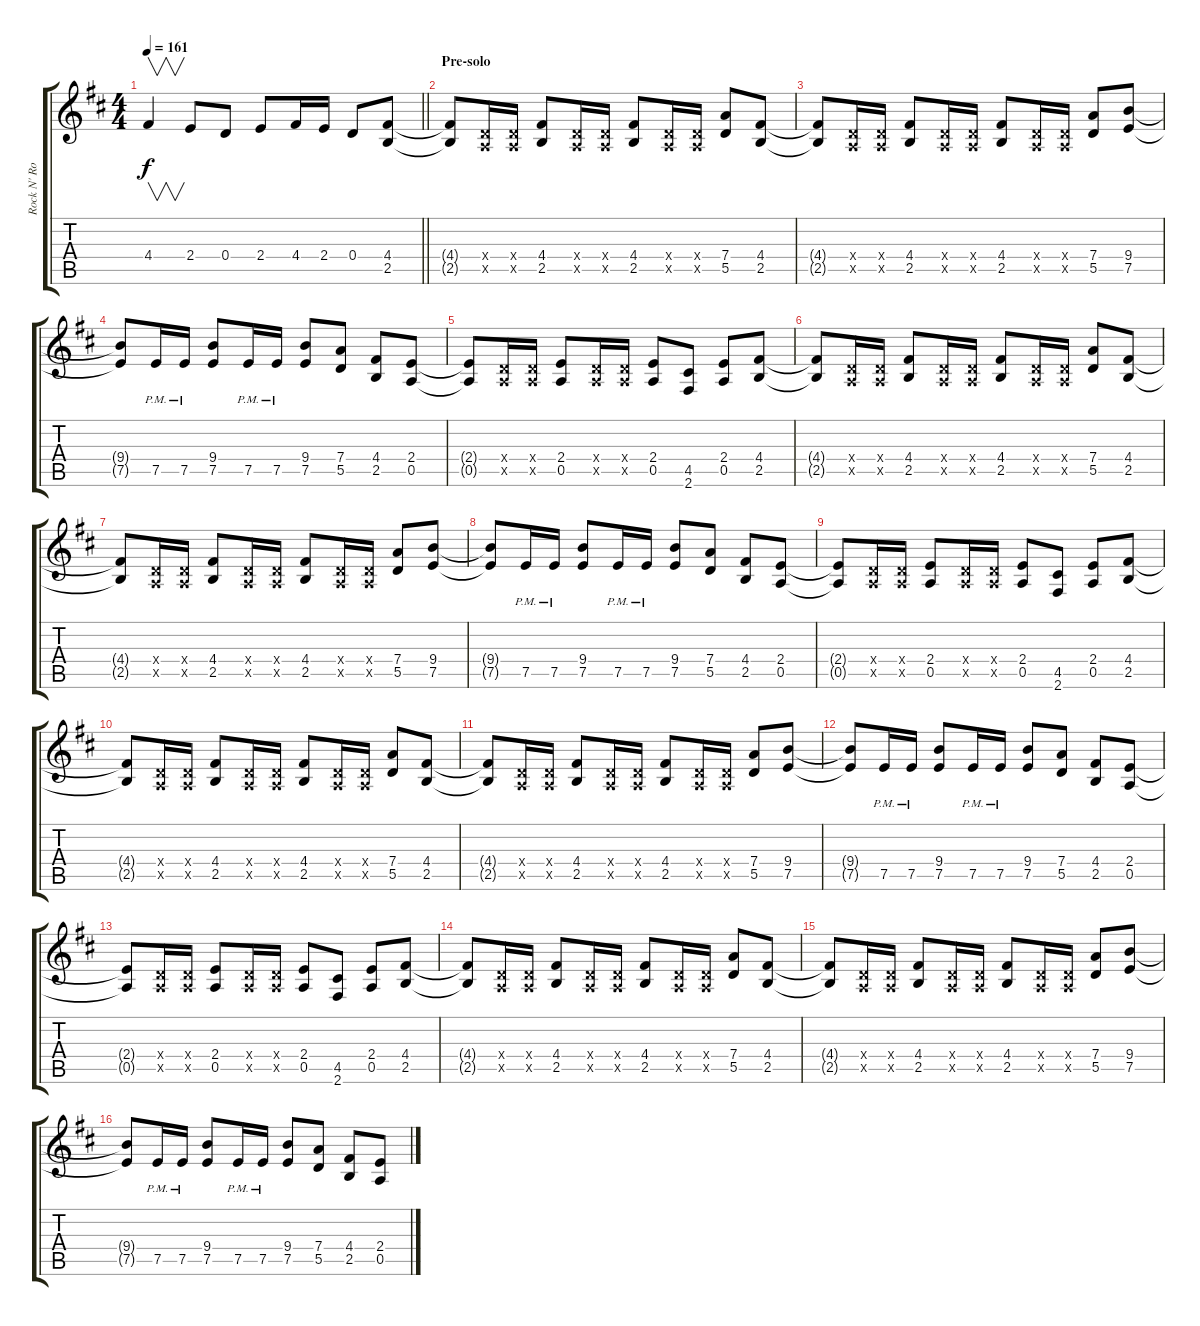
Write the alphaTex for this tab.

\track ("Rock N' Rolf" "Rock N' Ro") {instrument distortionguitar}
\staff {score tabs}
\tuning (E4 B3 G3 D3 A2 E2) {hide}
\ts (4 4)
\tempo 161
\clef g2
\barLineRight lightlight
\ks bminor
4.4{t}.4{v dy f} 2.4.8 0.4.8 2.4.8 4.4.16 2.4.16 0.4.8 (4.4 2.5).8 |
\section ("" "Pre-solo")
(4.4{t} 2.5{t}).8 (0.4{x} 0.5{x}).16 (0.4{x} 0.5{x}).16 (4.4 2.5).8 (0.4{x} 0.5{x}).16 (0.4{x} 0.5{x}).16 (4.4 2.5).8 (0.4{x} 0.5{x}).16 (0.4{x} 0.5{x}).16 (7.4 5.5).8 (4.4 2.5).8 |
(4.4{t} 2.5{t}).8 (0.4{x} 0.5{x}).16 (0.4{x} 0.5{x}).16 (4.4 2.5).8 (0.4{x} 0.5{x}).16 (0.4{x} 0.5{x}).16 (4.4 2.5).8 (0.4{x} 0.5{x}).16 (0.4{x} 0.5{x}).16 (7.4 5.5).8 (9.4 7.5).8 |
(9.4{t} 7.5{t}).8 7.5{pm}.16 7.5{pm}.16 (9.4 7.5).8 7.5{pm}.16 7.5{pm}.16 (9.4 7.5).8 (7.4 5.5).8 (4.4 2.5).8 (2.4 0.5).8 |
(2.4{t} 0.5{t}).8 (0.4{x} 0.5{x}).16 (0.4{x} 0.5{x}).16 (2.4 0.5).8 (0.4{x} 0.5{x}).16 (0.4{x} 0.5{x}).16 (2.4 0.5).8 (4.5 2.6).8 (2.4 0.5).8 (4.4 2.5).8 |
(4.4{t} 2.5{t}).8 (0.4{x} 0.5{x}).16 (0.4{x} 0.5{x}).16 (4.4 2.5).8 (0.4{x} 0.5{x}).16 (0.4{x} 0.5{x}).16 (4.4 2.5).8 (0.4{x} 0.5{x}).16 (0.4{x} 0.5{x}).16 (7.4 5.5).8 (4.4 2.5).8 |
(4.4{t} 2.5{t}).8 (0.4{x} 0.5{x}).16 (0.4{x} 0.5{x}).16 (4.4 2.5).8 (0.4{x} 0.5{x}).16 (0.4{x} 0.5{x}).16 (4.4 2.5).8 (0.4{x} 0.5{x}).16 (0.4{x} 0.5{x}).16 (7.4 5.5).8 (9.4 7.5).8 |
(9.4{t} 7.5{t}).8 7.5{pm}.16 7.5{pm}.16 (9.4 7.5).8 7.5{pm}.16 7.5{pm}.16 (9.4 7.5).8 (7.4 5.5).8 (4.4 2.5).8 (2.4 0.5).8 |
(2.4{t} 0.5{t}).8 (0.4{x} 0.5{x}).16 (0.4{x} 0.5{x}).16 (2.4 0.5).8 (0.4{x} 0.5{x}).16 (0.4{x} 0.5{x}).16 (2.4 0.5).8 (4.5 2.6).8 (2.4 0.5).8 (4.4 2.5).8 |
(4.4{t} 2.5{t}).8 (0.4{x} 0.5{x}).16 (0.4{x} 0.5{x}).16 (4.4 2.5).8 (0.4{x} 0.5{x}).16 (0.4{x} 0.5{x}).16 (4.4 2.5).8 (0.4{x} 0.5{x}).16 (0.4{x} 0.5{x}).16 (7.4 5.5).8 (4.4 2.5).8 |
(4.4{t} 2.5{t}).8 (0.4{x} 0.5{x}).16 (0.4{x} 0.5{x}).16 (4.4 2.5).8 (0.4{x} 0.5{x}).16 (0.4{x} 0.5{x}).16 (4.4 2.5).8 (0.4{x} 0.5{x}).16 (0.4{x} 0.5{x}).16 (7.4 5.5).8 (9.4 7.5).8 |
(9.4{t} 7.5{t}).8 7.5{pm}.16 7.5{pm}.16 (9.4 7.5).8 7.5{pm}.16 7.5{pm}.16 (9.4 7.5).8 (7.4 5.5).8 (4.4 2.5).8 (2.4 0.5).8 |
(2.4{t} 0.5{t}).8 (0.4{x} 0.5{x}).16 (0.4{x} 0.5{x}).16 (2.4 0.5).8 (0.4{x} 0.5{x}).16 (0.4{x} 0.5{x}).16 (2.4 0.5).8 (4.5 2.6).8 (2.4 0.5).8 (4.4 2.5).8 |
(4.4{t} 2.5{t}).8 (0.4{x} 0.5{x}).16 (0.4{x} 0.5{x}).16 (4.4 2.5).8 (0.4{x} 0.5{x}).16 (0.4{x} 0.5{x}).16 (4.4 2.5).8 (0.4{x} 0.5{x}).16 (0.4{x} 0.5{x}).16 (7.4 5.5).8 (4.4 2.5).8 |
(4.4{t} 2.5{t}).8 (0.4{x} 0.5{x}).16 (0.4{x} 0.5{x}).16 (4.4 2.5).8 (0.4{x} 0.5{x}).16 (0.4{x} 0.5{x}).16 (4.4 2.5).8 (0.4{x} 0.5{x}).16 (0.4{x} 0.5{x}).16 (7.4 5.5).8 (9.4 7.5).8 |
(9.4{t} 7.5{t}).8 7.5{pm}.16 7.5{pm}.16 (9.4 7.5).8 7.5{pm}.16 7.5{pm}.16 (9.4 7.5).8 (7.4 5.5).8 (4.4 2.5).8 (2.4 0.5).8
